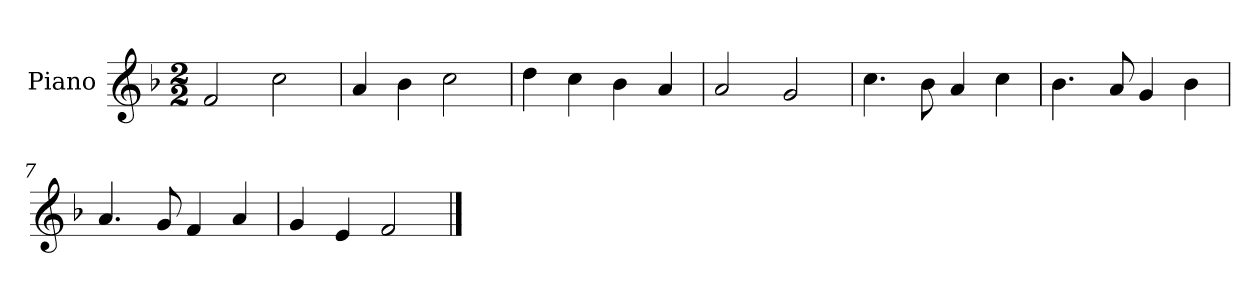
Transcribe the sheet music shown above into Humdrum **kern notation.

**kern
*part1
*staff1
*I"Piano
*I'Pno
*clefG2
*k[b-]
*F:
*M2/2
=1
2f/
2cc\
=2
4a/
4b-\
2cc\
=3
4dd\
4cc\
4b-\
4a/
=4
2a/
2g/
=5
4.cc\
8b-\
4a/
4cc\
=6
4.b-\
8a/
4g/
4b-\
=7
4.a/
8g/
4f/
4a/
=8
4g/
4e/
2f/
==
*-
